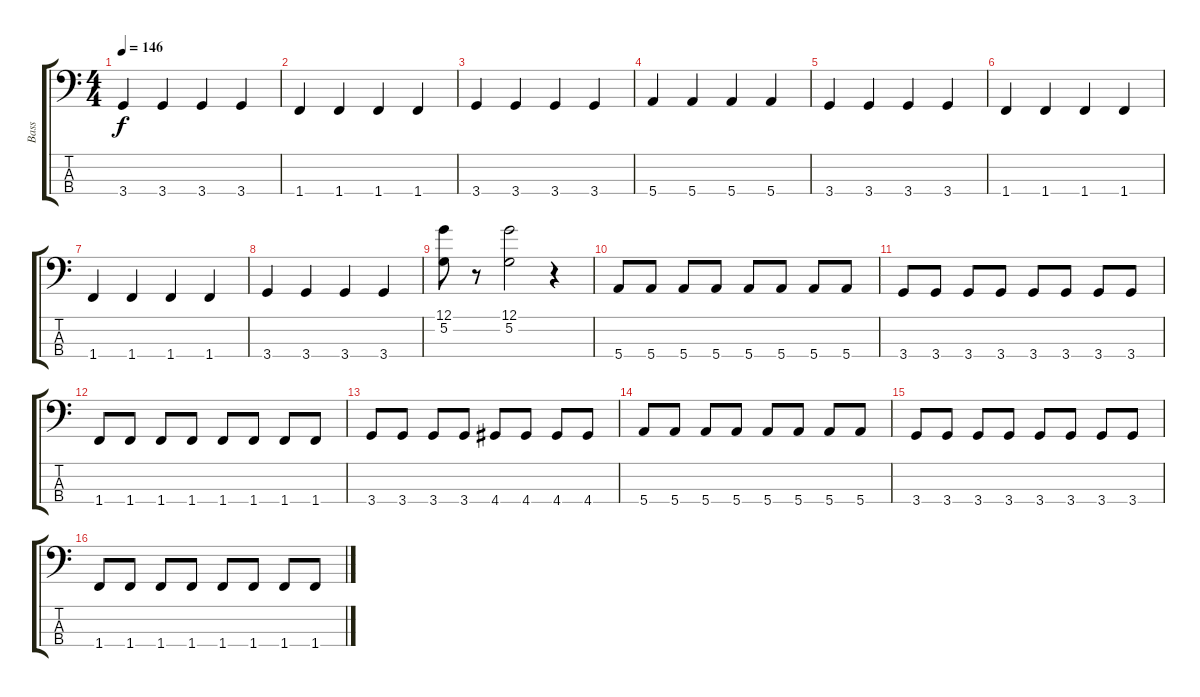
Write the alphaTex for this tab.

\track ("Bass" "Bass") {instrument electricbassfinger}
\staff {score tabs}
\tuning (G2 D2 A1 E1) {hide}
\ts (4 4)
\tempo 146
\clef f4
\ks c
3.4.4{dy f} 3.4.4 3.4.4 3.4.4 |
1.4.4 1.4.4 1.4.4 1.4.4 |
3.4.4 3.4.4 3.4.4 3.4.4 |
5.4.4 5.4.4 5.4.4 5.4.4 |
3.4.4 3.4.4 3.4.4 3.4.4 |
1.4.4 1.4.4 1.4.4 1.4.4 |
1.4.4 1.4.4 1.4.4 1.4.4 |
3.4.4 3.4.4 3.4.4 3.4.4 |
(12.1 5.2).8 r.8 (12.1 5.2).2 r.4 |
5.4.8 5.4.8 5.4.8 5.4.8 5.4.8 5.4.8 5.4.8 5.4.8 |
3.4.8 3.4.8 3.4.8 3.4.8 3.4.8 3.4.8 3.4.8 3.4.8 |
1.4.8 1.4.8 1.4.8 1.4.8 1.4.8 1.4.8 1.4.8 1.4.8 |
3.4.8 3.4.8 3.4.8 3.4.8 4.4.8 4.4.8 4.4.8 4.4.8 |
5.4.8 5.4.8 5.4.8 5.4.8 5.4.8 5.4.8 5.4.8 5.4.8 |
3.4.8 3.4.8 3.4.8 3.4.8 3.4.8 3.4.8 3.4.8 3.4.8 |
1.4.8 1.4.8 1.4.8 1.4.8 1.4.8 1.4.8 1.4.8 1.4.8
